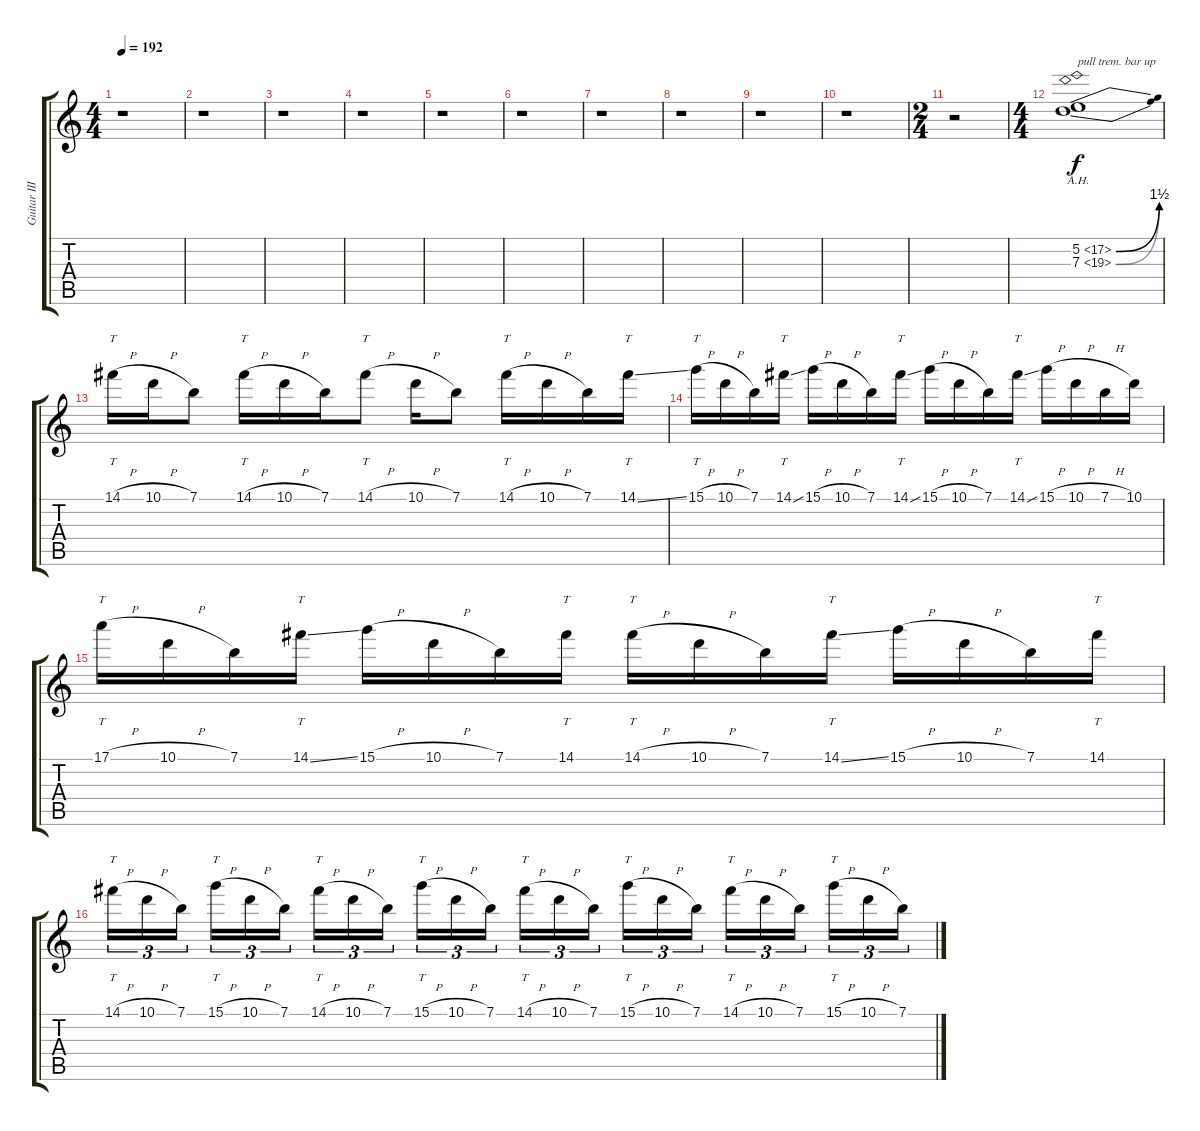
\track ("Guitar III" "Guitar III") {instrument distortionguitar}
\staff {score tabs}
\tuning (E4 B3 G3 D3 A2 E2) {hide}
\ts (4 4)
\tempo 192
\clef g2
\ks c
r.1{dy f} |
r.1 |
r.1 |
r.1 |
r.1 |
r.1 |
r.1 |
r.1 |
r.1 |
r.1 |
\ts (2 4)
r.2 |
\ts (4 4)
(5.2{be (bend 0 0 60 6) ah 12} 7.3{be (bend 0 0 60 6) ah 12}).1{txt "pull trem. bar up"} |
14.1{h}.16{tt} 10.1{h}.16 7.1.8 14.1{h}.16{tt} 10.1{h}.16 7.1.16 14.1{h}.8{tt} 10.1{h}.16 7.1.8 14.1{h}.16{tt} 10.1{h}.16 7.1.16 14.1{ss}.16{tt} |
15.1{h}.16{tt} 10.1{h}.16 7.1.16 14.1{ss}.16{tt} 15.1{h}.16 10.1{h}.16 7.1.16 14.1{ss}.16{tt} 15.1{h}.16 10.1{h}.16 7.1.16 14.1{ss}.16{tt} 15.1{h}.16 10.1{h}.16 7.1{h}.16 10.1.16 |
17.1{h}.16{tt} 10.1{h}.16 7.1.16 14.1{ss}.16{tt} 15.1{h}.16 10.1{h}.16 7.1.16 14.1.16{tt} 14.1{h}.16{tt} 10.1{h}.16 7.1.16 14.1{ss}.16{tt} 15.1{h}.16 10.1{h}.16 7.1.16 14.1.16{tt} |
14.1{h}.16{tt tu (3 2)} 10.1{h}.16{tu (3 2)} 7.1.16{tu (3 2)} 15.1{h}.16{tt tu (3 2)} 10.1{h}.16{tu (3 2)} 7.1.16{tu (3 2)} 14.1{h}.16{tt tu (3 2)} 10.1{h}.16{tu (3 2)} 7.1.16{tu (3 2)} 15.1{h}.16{tt tu (3 2)} 10.1{h}.16{tu (3 2)} 7.1.16{tu (3 2)} 14.1{h}.16{tt tu (3 2)} 10.1{h}.16{tu (3 2)} 7.1.16{tu (3 2)} 15.1{h}.16{tt tu (3 2)} 10.1{h}.16{tu (3 2)} 7.1.16{tu (3 2)} 14.1{h}.16{tt tu (3 2)} 10.1{h}.16{tu (3 2)} 7.1.16{tu (3 2)} 15.1{h}.16{tt tu (3 2)} 10.1{h}.16{tu (3 2)} 7.1.16{tu (3 2)}
